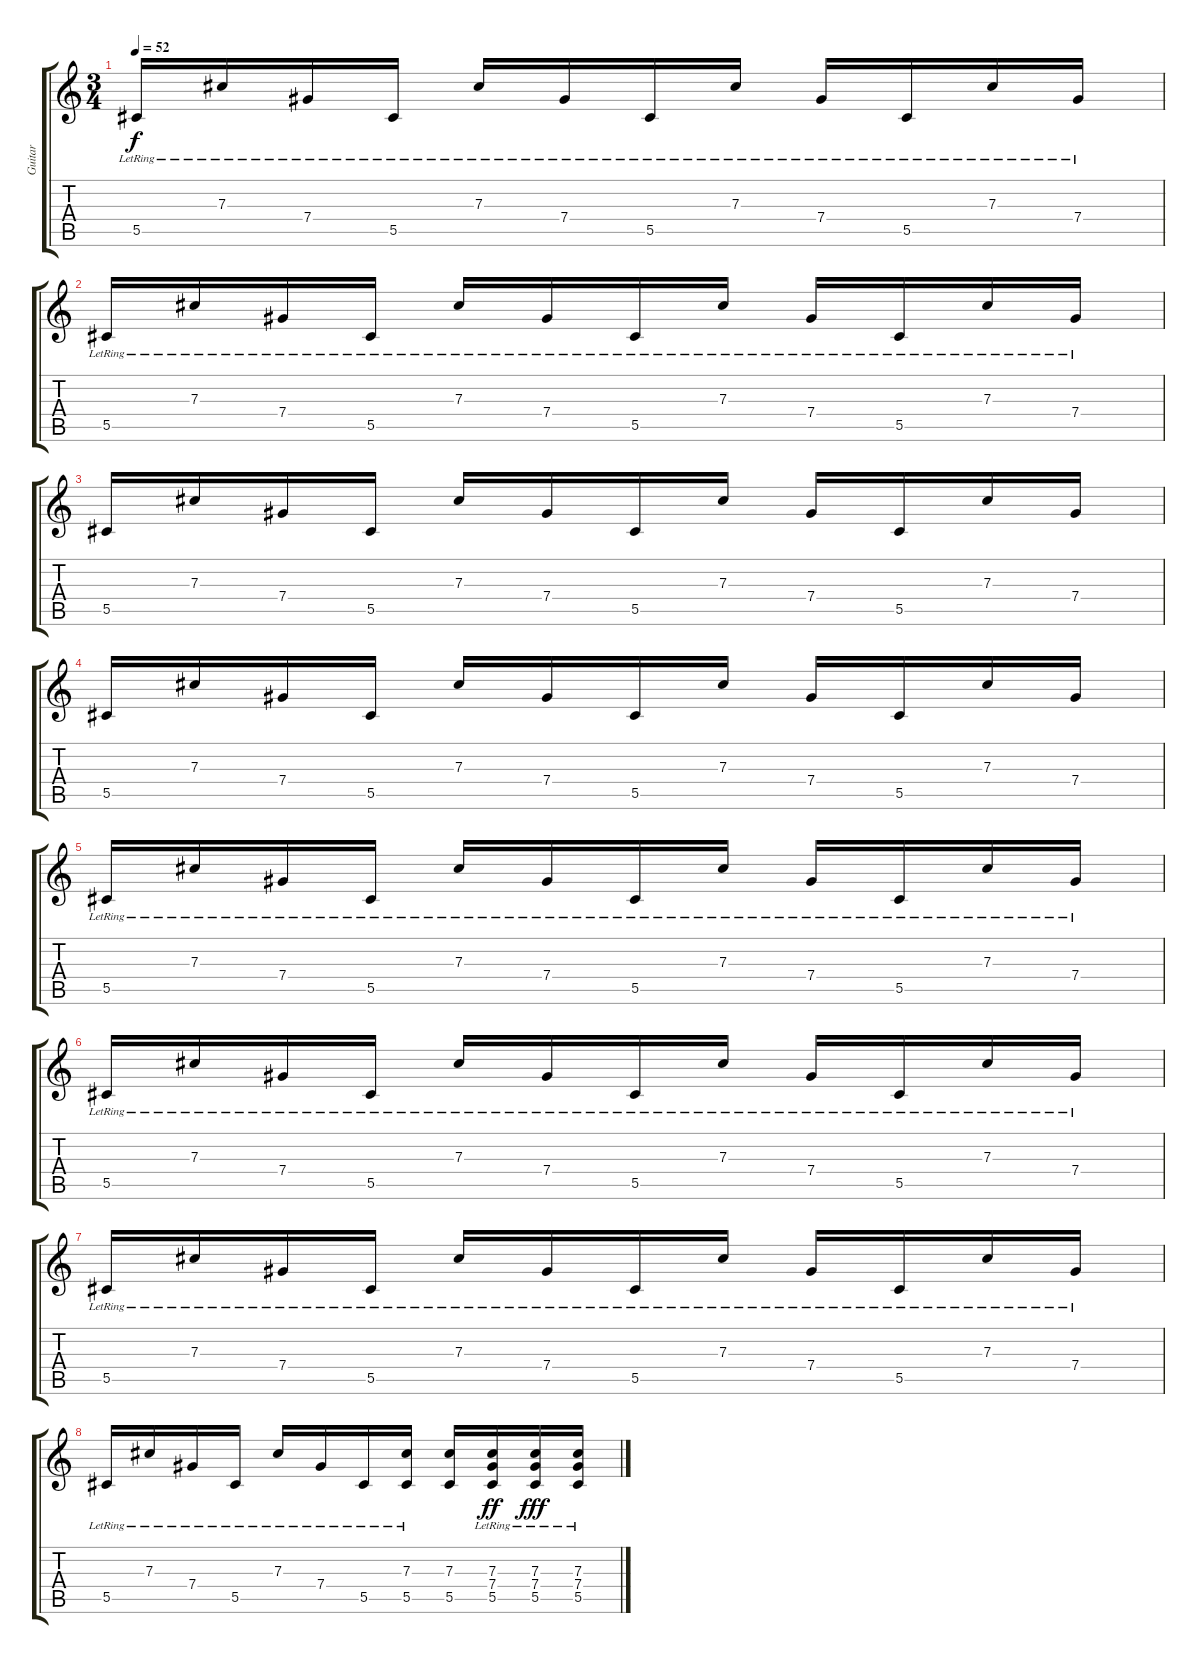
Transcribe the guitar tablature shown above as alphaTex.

\track ("Guitar" "Guitar") {instrument electricguitarjazz}
\staff {score tabs}
\tuning (Eb4 Bb3 Gb3 Db3 Ab2 Eb2) {hide}
\ts (3 4)
\tempo 52
\clef g2
\ks c
5.5{lr}.16{dy f} 7.3{lr}.16 7.4{lr}.16 5.5{lr}.16 7.3{lr}.16 7.4{lr}.16 5.5{lr}.16 7.3{lr}.16 7.4{lr}.16 5.5{lr}.16 7.3{lr}.16 7.4{lr}.16 |
5.5{lr}.16 7.3{lr}.16 7.4{lr}.16 5.5{lr}.16 7.3{lr}.16 7.4{lr}.16 5.5{lr}.16 7.3{lr}.16 7.4{lr}.16 5.5{lr}.16 7.3{lr}.16 7.4{lr}.16 |
5.5.16 7.3.16 7.4.16 5.5.16 7.3.16 7.4.16 5.5.16 7.3.16 7.4.16 5.5.16 7.3.16 7.4.16 |
5.5.16 7.3.16 7.4.16 5.5.16 7.3.16 7.4.16 5.5.16 7.3.16 7.4.16 5.5.16 7.3.16 7.4.16 |
5.5{lr}.16 7.3{lr}.16 7.4{lr}.16 5.5{lr}.16 7.3{lr}.16 7.4{lr}.16 5.5{lr}.16 7.3{lr}.16 7.4{lr}.16 5.5{lr}.16 7.3{lr}.16 7.4{lr}.16 |
5.5{lr}.16 7.3{lr}.16 7.4{lr}.16 5.5{lr}.16 7.3{lr}.16 7.4{lr}.16 5.5{lr}.16 7.3{lr}.16 7.4{lr}.16 5.5{lr}.16 7.3{lr}.16 7.4{lr}.16 |
5.5{lr}.16 7.3{lr}.16 7.4{lr}.16 5.5{lr}.16 7.3{lr}.16 7.4{lr}.16 5.5{lr}.16 7.3{lr}.16 7.4{lr}.16 5.5{lr}.16 7.3{lr}.16 7.4{lr}.16 |
5.5{lr}.16 7.3{lr}.16 7.4{lr}.16 5.5{lr}.16 7.3{lr}.16 7.4{lr}.16 5.5{lr}.16 (7.3{lr} 5.5).16 (7.3 5.5).16 (7.3 7.4 5.5{lr}).16{dy ff} (7.3{lr} 7.4 5.5).16{dy fff} (7.3 7.4{lr} 5.5).16
